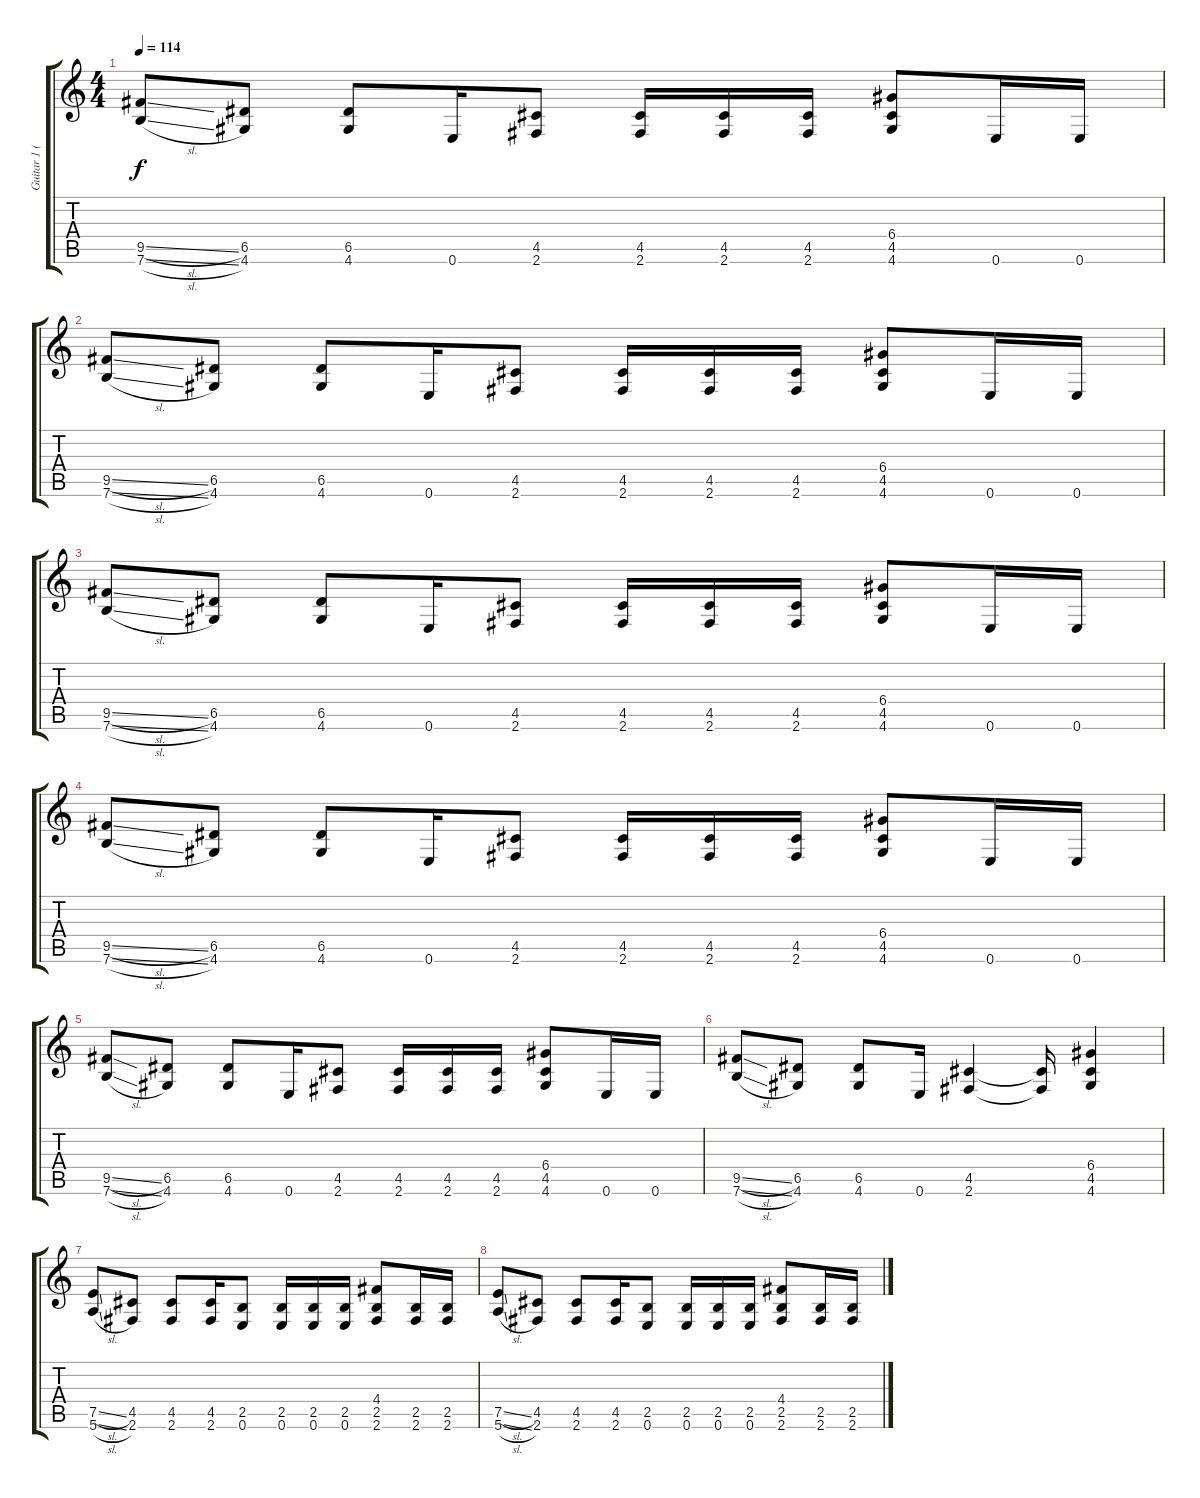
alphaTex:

\track ("Guitar 1 (Distortion)" "Guitar 1 (") {instrument distortionguitar}
\staff {score tabs}
\tuning (E4 B3 G3 D3 A2 E2) {hide}
\ts (4 4)
\tempo 114
\clef g2
\ks c
(9.5{sl} 7.6{sl}).8{dy f} (6.5 4.6).8 (6.5 4.6).8 0.6.16 (4.5 2.6).8 (4.5 2.6).16 (4.5 2.6).16 (4.5 2.6).16 (6.4 4.5 4.6).8 0.6.16 0.6.16 |
(9.5{sl} 7.6{sl}).8 (6.5 4.6).8 (6.5 4.6).8 0.6.16 (4.5 2.6).8 (4.5 2.6).16 (4.5 2.6).16 (4.5 2.6).16 (6.4 4.5 4.6).8 0.6.16 0.6.16 |
(9.5{sl} 7.6{sl}).8 (6.5 4.6).8 (6.5 4.6).8 0.6.16 (4.5 2.6).8 (4.5 2.6).16 (4.5 2.6).16 (4.5 2.6).16 (6.4 4.5 4.6).8 0.6.16 0.6.16 |
(9.5{sl} 7.6{sl}).8 (6.5 4.6).8 (6.5 4.6).8 0.6.16 (4.5 2.6).8 (4.5 2.6).16 (4.5 2.6).16 (4.5 2.6).16 (6.4 4.5 4.6).8 0.6.16 0.6.16 |
(9.5{sl} 7.6{sl}).8 (6.5 4.6).8 (6.5 4.6).8 0.6.16 (4.5 2.6).8 (4.5 2.6).16 (4.5 2.6).16 (4.5 2.6).16 (6.4 4.5 4.6).8 0.6.16 0.6.16 |
(9.5{sl} 7.6{sl}).8 (6.5 4.6).8 (6.5 4.6).8 0.6.16 (4.5 2.6).4 (4.5{t} 2.6{t}).16 (6.4 4.5 4.6).4 |
(7.5{sl} 5.6{sl}).8 (4.5 2.6).8 (4.5 2.6).8 (4.5 2.6).16 (2.5 0.6).8 (2.5 0.6).16 (2.5 0.6).16 (2.5 0.6).16 (4.4 2.5 2.6).8 (2.5 2.6).16 (2.5 2.6).16 |
(7.5{sl} 5.6{sl}).8 (4.5 2.6).8 (4.5 2.6).8 (4.5 2.6).16 (2.5 0.6).8 (2.5 0.6).16 (2.5 0.6).16 (2.5 0.6).16 (4.4 2.5 2.6).8 (2.5 2.6).16 (2.5 2.6).16
